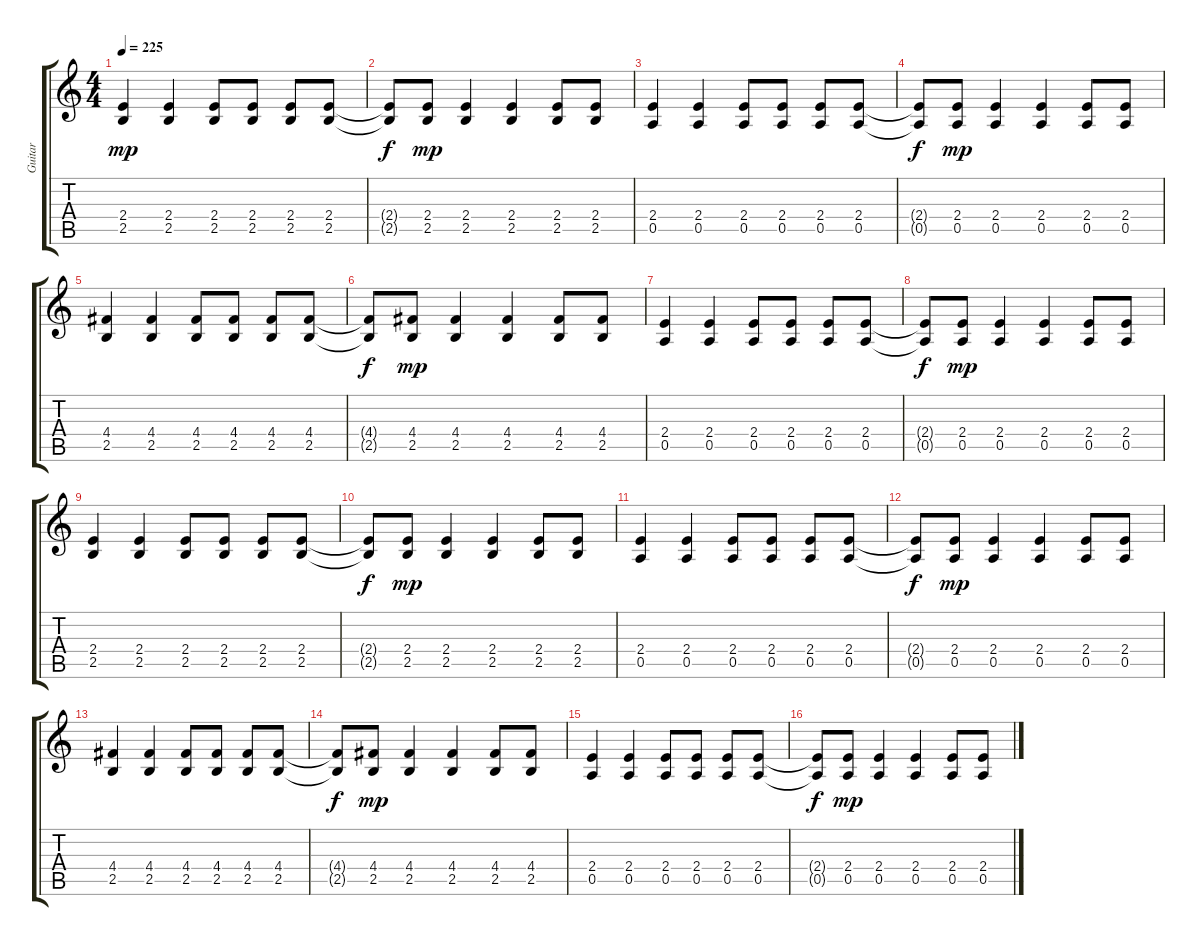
\track ("Guitar" "Guitar") {instrument electricguitarjazz}
\staff {score tabs}
\tuning (E4 B3 G3 D3 A2 E2) {hide}
\ts (4 4)
\tempo 225
\clef g2
\ks c
(2.4 2.5).4{dy mp} (2.4 2.5).4 (2.4 2.5).8 (2.4 2.5).8 (2.4 2.5).8 (2.4 2.5).8 |
(2.4{t} 2.5{t}).8{dy f} (2.4 2.5).8{dy mp} (2.4 2.5).4 (2.4 2.5).4 (2.4 2.5).8 (2.4 2.5).8 |
(2.4 0.5).4 (2.4 0.5).4 (2.4 0.5).8 (2.4 0.5).8 (2.4 0.5).8 (2.4 0.5).8 |
(2.4{t} 0.5{t}).8{dy f} (2.4 0.5).8{dy mp} (2.4 0.5).4 (2.4 0.5).4 (2.4 0.5).8 (2.4 0.5).8 |
(4.4 2.5).4 (4.4 2.5).4 (4.4 2.5).8 (4.4 2.5).8 (4.4 2.5).8 (4.4 2.5).8 |
(4.4{t} 2.5{t}).8{dy f} (4.4 2.5).8{dy mp} (4.4 2.5).4 (4.4 2.5).4 (4.4 2.5).8 (4.4 2.5).8 |
(2.4 0.5).4 (2.4 0.5).4 (2.4 0.5).8 (2.4 0.5).8 (2.4 0.5).8 (2.4 0.5).8 |
(2.4{t} 0.5{t}).8{dy f} (2.4 0.5).8{dy mp} (2.4 0.5).4 (2.4 0.5).4 (2.4 0.5).8 (2.4 0.5).8 |
(2.4 2.5).4 (2.4 2.5).4 (2.4 2.5).8 (2.4 2.5).8 (2.4 2.5).8 (2.4 2.5).8 |
(2.4{t} 2.5{t}).8{dy f} (2.4 2.5).8{dy mp} (2.4 2.5).4 (2.4 2.5).4 (2.4 2.5).8 (2.4 2.5).8 |
(2.4 0.5).4 (2.4 0.5).4 (2.4 0.5).8 (2.4 0.5).8 (2.4 0.5).8 (2.4 0.5).8 |
(2.4{t} 0.5{t}).8{dy f} (2.4 0.5).8{dy mp} (2.4 0.5).4 (2.4 0.5).4 (2.4 0.5).8 (2.4 0.5).8 |
(4.4 2.5).4 (4.4 2.5).4 (4.4 2.5).8 (4.4 2.5).8 (4.4 2.5).8 (4.4 2.5).8 |
(4.4{t} 2.5{t}).8{dy f} (4.4 2.5).8{dy mp} (4.4 2.5).4 (4.4 2.5).4 (4.4 2.5).8 (4.4 2.5).8 |
(2.4 0.5).4 (2.4 0.5).4 (2.4 0.5).8 (2.4 0.5).8 (2.4 0.5).8 (2.4 0.5).8 |
(2.4{t} 0.5{t}).8{dy f} (2.4 0.5).8{dy mp} (2.4 0.5).4 (2.4 0.5).4 (2.4 0.5).8 (2.4 0.5).8
